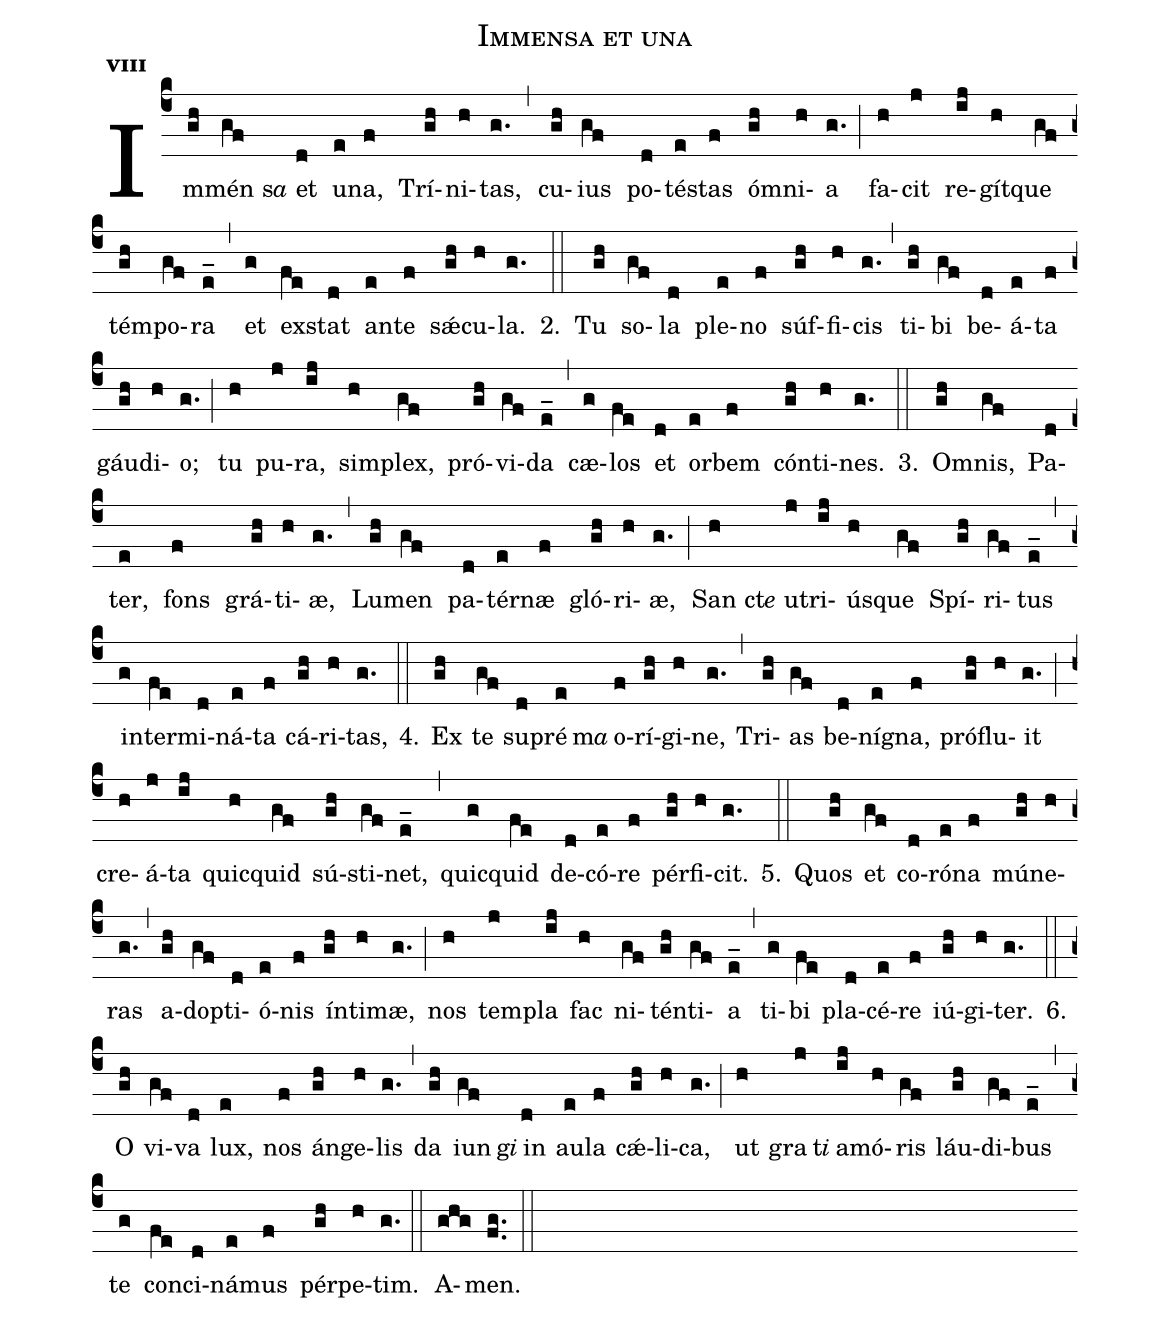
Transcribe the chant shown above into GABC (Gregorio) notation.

name:Immensa et una;
office-part:Hymnus;
mode:8;
%%
initial-style: 1;
name: Immensa et una;
book: Liber Hymnarius p. 105;
occasion: Sanctissimae Trinitatus;
office-part: Ad Vesperas H;
user-notes: ;
commentary: ;
annotation: 8;
centering-scheme: english;
fontsize: 12;
font: OFLSortsMillGoudy;
height: 11;
width: 4.5;
%%
(c4)Im(gh)mén(gf)s<i>a</i>() et(d) u(e)na,(f) Trí(gh)ni(h)tas,(g.) (,)
cu(gh)ius(gf) po(d)té(e)stas(f) óm(gh)ni(h)a(g.) (;)
fa(h)cit(j) re(ij)gít(h)que(gf) tém(gh)po(gf)ra(e_) (,)
et(g) ex(fe)stat(d) an(e)te(f) sǽ(gh)cu(h)la.(g.)

2.(::)
Tu(gh) so(gf)la(d) ple(e)no(f) súf(gh)fi(h)cis(g.) (,)
ti(gh)bi(gf) be(d)á(e)ta(f) gáu(gh)di(h)o;(g.) (;)
tu(h) pu(j)ra,(ij) sim(h)plex,(gf) pró(gh)vi(gf)da(e_) (,)
cæ(g)los(fe) et(d) or(e)bem(f) cón(gh)ti(h)nes.(g.)

3.(::)
Om(gh)nis,(gf) Pa(d)ter,(e) fons(f) grá(gh)ti(h)æ,(g.) (,)
Lu(gh)men(gf) pa(d)tér(e)næ(f) gló(gh)ri(h)æ,(g.) (;)
San(h)ct<i>e</i>() u(j)tri(ij)ús(h)que(gf) Spí(gh)ri(gf)tus(e_) (,)
in(g)ter(fe)mi(d)ná(e)ta(f) cá(gh)ri(h)tas,(g.)

4.(::)
Ex(gh) te(gf) su(d)pré(e)m<i>a</i>() o(f)rí(gh)gi(h)ne,(g.) (,)
Tri(gh)as(gf) be(d)ní(e)gna,(f) pró(gh)flu(h)it(g.) (;)
cre(h)á(j)ta(ij) quic(h)quid(gf) sú(gh)sti(gf)net,(e_) (,)
quic(g)quid(fe) de(d)có(e)re(f) pér(gh)fi(h)cit.(g.)

5.(::)
Quos(gh) et(gf) co(d)ró(e)na(f) mú(gh)ne(h)ras(g.) (,)
a(gh)dop(gf)ti(d)ó(e)nis(f) ín(gh)ti(h)mæ,(g.) (;)
nos(h) tem(j)pla(ij) fac(h) ni(gf)tén(gh)ti(gf)a(e_) (,)
ti(g)bi(fe) pla(d)cé(e)re(f) iú(gh)gi(h)ter.(g.)

6.(::)
O(gh) vi(gf)va(d) lux,(e) nos(f) án(gh)ge(h)lis(g.) (,)
da(gh) iun(gf)g<i>i</i>() in(d) au(e)la(f) cǽ(gh)li(h)ca,(g.) (;)
ut(h) gra(j)t<i>i</i>() a(ij)mó(h)ris(gf) láu(gh)di(gf)bus(e_) (,)
te(g) con(fe)ci(d)ná(e)mus(f) pér(gh)pe(h)tim.(g.) (::)
A(ghg)men.(fg..) (::)
